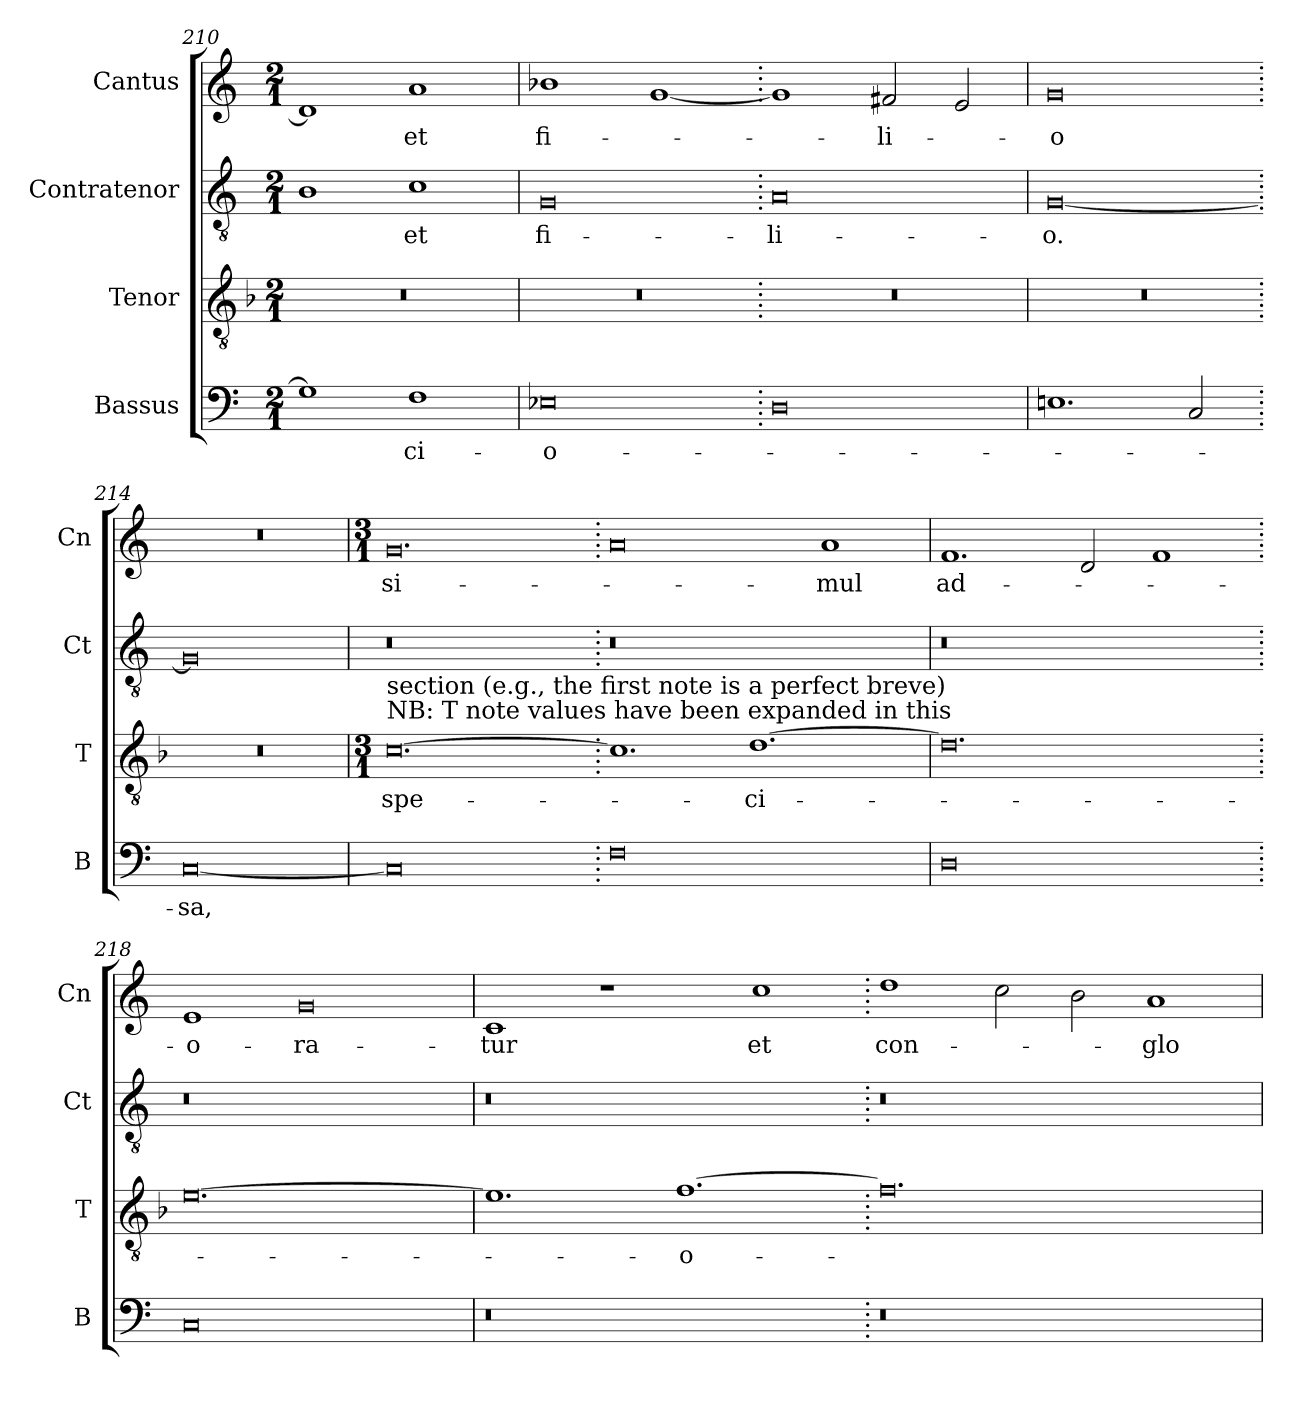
**kern	**text	**kern	**text	**kern	**text	**kern	**text
*part4	*part4	*part3	*part3	*part2	*part2	*part1	*part1
*staff4	*staff4	*staff3	*staff3	*staff2	*staff2	*staff1	*staff1
*I"Bassus	*	*I"Tenor	*	*I"Contratenor	*	*I"Cantus	*
*I'B	*	*I'T	*	*I'Ct	*	*I'Cn	*
*clefF4	*	*clefGv2	*	*clefGv2	*	*clefG2	*
*k[]	*	*k[b-]	*	*k[]	*	*k[]	*
*M2/1	*	*M2/1	*	*M2/1	*	*M2/1	*
=210	=210	=210	=210	=210	=210	=210	=210
1G]	.	0r	.	1B	.	1d]	.
1F	-ci-	.	.	1c	et	1a	et
=211	=211	=211	=211	=211	=211	=211	=211
0E-X	-o-	0r	.	0G	fi-	1b-X	fi-
.	.	.	.	.	.	[1g	.
=212.	=212.	=212.	=212.	=212.	=212.	=212.	=212.
0D	.	0r	.	0A	-li-	1g]	.
.	.	.	.	.	.	2f#X/	-li-
.	.	.	.	.	.	2e/	.
=213	=213	=213	=213	=213	=213	=213	=213
1.En	.	0r	.	[0G	-o.	0g	-o
2C/	.	.	.	.	.	.	.
=214.	=214.	=214.	=214.	=214.	=214.	=214.	=214.
[0C	-sa,	0r	.	0G]	.	0r	.
=215	=215	=215	=215	=215	=215	=215	=215
*	*	*M3/1	*	*	*	*M3/1	*
!	!	!LO:TX:a:t=NB&colon; T note values have been expanded in this	!	!	!	!	!
!	!	!LO:TX:a:t=section (e.g., the first note is a perfect breve)	!	!	!	!	!
!LO:N:vis=0	!	!	!	!	!	!	!
0.C]	.	[0.c	spe-	0.r	.	0.g	si-
=216.	=216.	=216.	=216.	=216.	=216.	=216.	=216.
!LO:N:vis=0	!	!	!	!	!	!	!
0.F	.	1.c]	.	0.r	.	0a	.
.	.	[1.d	-ci-	.	.	.	.
.	.	.	.	.	.	1a	-mul
=217	=217	=217	=217	=217	=217	=217	=217
!LO:N:vis=0	!	!	!	!	!	!	!
0.D	.	0.d]	.	0.r	.	1.f	ad-
.	.	.	.	.	.	2d/	.
.	.	.	.	.	.	1f	.
=218.	=218.	=218.	=218.	=218.	=218.	=218.	=218.
!LO:N:vis=0	!	!	!	!	!	!	!
0.C	.	[0.e	.	0.r	.	1e	-o-
.	.	.	.	.	.	0g	-ra-
=219	=219	=219	=219	=219	=219	=219	=219
!LO:N:vis=0	!	!	!	!	!	!	!
0.r	.	1.e]	.	0.r	.	1c	-tur
.	.	.	.	.	.	1r	.
.	.	[1.f	-o-	.	.	.	.
.	.	.	.	.	.	1cc	et
=220.	=220.	=220.	=220.	=220.	=220.	=220.	=220.
!LO:N:vis=0	!	!	!	!	!	!	!
0.r	.	0.f]	.	0.r	.	1dd	con-
.	.	.	.	.	.	2cc\	.
.	.	.	.	.	.	2b\	.
.	.	.	.	.	.	1a	-glo-
=	=	=	=	=	=	=	=
*-	*-	*-	*-	*-	*-	*-	*-
